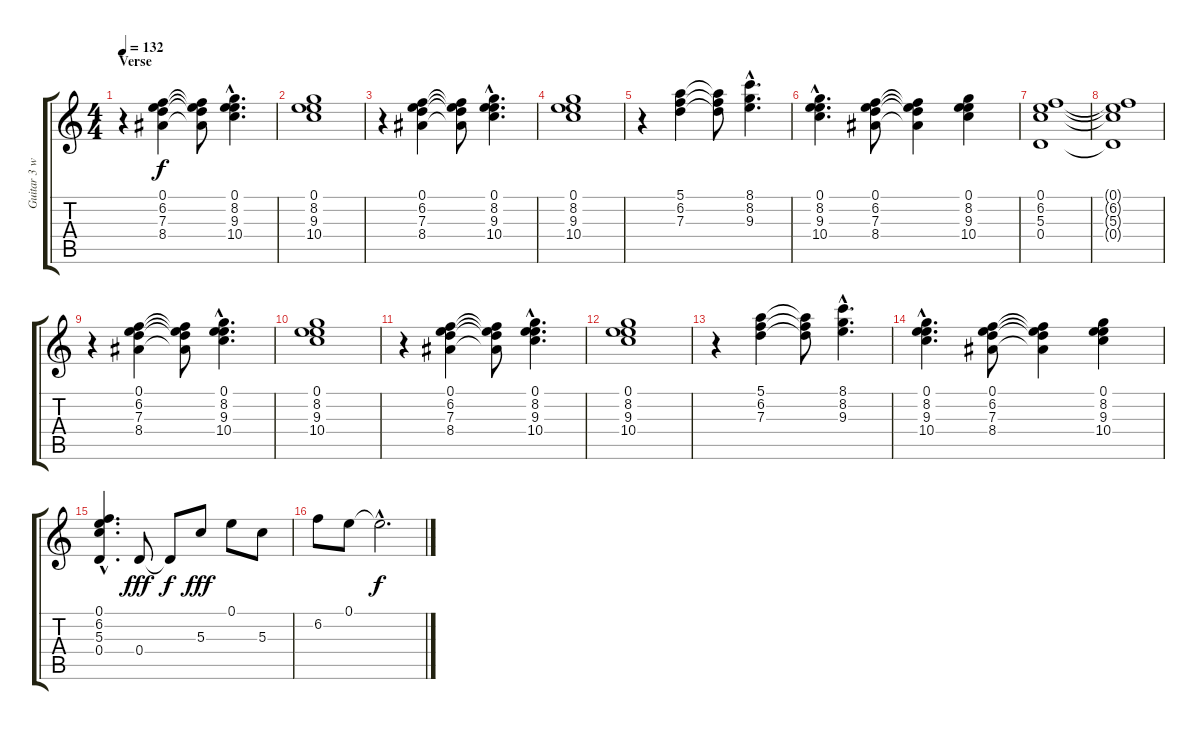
\track ("Guitar 3 w/Clean tone + chorus" "Guitar 3 w") {instrument electricguitarclean}
\staff {score tabs}
\tuning (E4 B3 G3 D3 A2 E2) {hide}
\ts (4 4)
\section ("" "Verse")
\tempo 132
\clef g2
\ks c
r.4{dy f} (0.1 6.2 7.3 8.4).4 (0.1{t} 6.2{t} 7.3{t} 8.4{t}).8 (0.1{hac} 8.2{hac} 9.3{hac} 10.4{hac}).4{d} |
(0.1 8.2 9.3 10.4).1 |
r.4 (0.1 6.2 7.3 8.4).4 (0.1{t} 6.2{t} 7.3{t} 8.4{t}).8 (0.1{hac} 8.2{hac} 9.3{hac} 10.4{hac}).4{d} |
(0.1 8.2 9.3 10.4).1 |
r.4 (5.1 6.2 7.3).4 (5.1{t} 6.2{t} 7.3{t}).8 (8.1{hac} 8.2{hac} 9.3{hac}).4{d} |
(0.1{hac} 8.2{hac} 9.3{hac} 10.4{hac}).4{d} (0.1 6.2 7.3 8.4).8 (0.1{t} 6.2{t} 7.3{t} 8.4{t}).4 (0.1 8.2 9.3 10.4).4 |
(0.1 6.2 5.3 0.4).1 |
(0.1{t} 6.2{t} 5.3{t} 0.4{t}).1 |
r.4 (0.1 6.2 7.3 8.4).4 (0.1{t} 6.2{t} 7.3{t} 8.4{t}).8 (0.1{hac} 8.2{hac} 9.3{hac} 10.4{hac}).4{d} |
(0.1 8.2 9.3 10.4).1 |
r.4 (0.1 6.2 7.3 8.4).4 (0.1{t} 6.2{t} 7.3{t} 8.4{t}).8 (0.1{hac} 8.2{hac} 9.3{hac} 10.4{hac}).4{d} |
(0.1 8.2 9.3 10.4).1 |
r.4 (5.1 6.2 7.3).4 (5.1{t} 6.2{t} 7.3{t}).8 (8.1{hac} 8.2{hac} 9.3{hac}).4{d} |
(0.1{hac} 8.2{hac} 9.3{hac} 10.4{hac}).4{d} (0.1 6.2 7.3 8.4).8 (0.1{t} 6.2{t} 7.3{t} 8.4{t}).4 (0.1 8.2 9.3 10.4).4 |
(0.1{hac} 6.2{hac} 5.3{hac} 0.4{hac}).4{d} 0.4.8{dy fff} 0.4{t}.8{dy f} 5.3.8{dy fff} 0.1.8 5.3.8 |
6.2.8 0.1.8 0.1{hac t}.2{d dy f}
